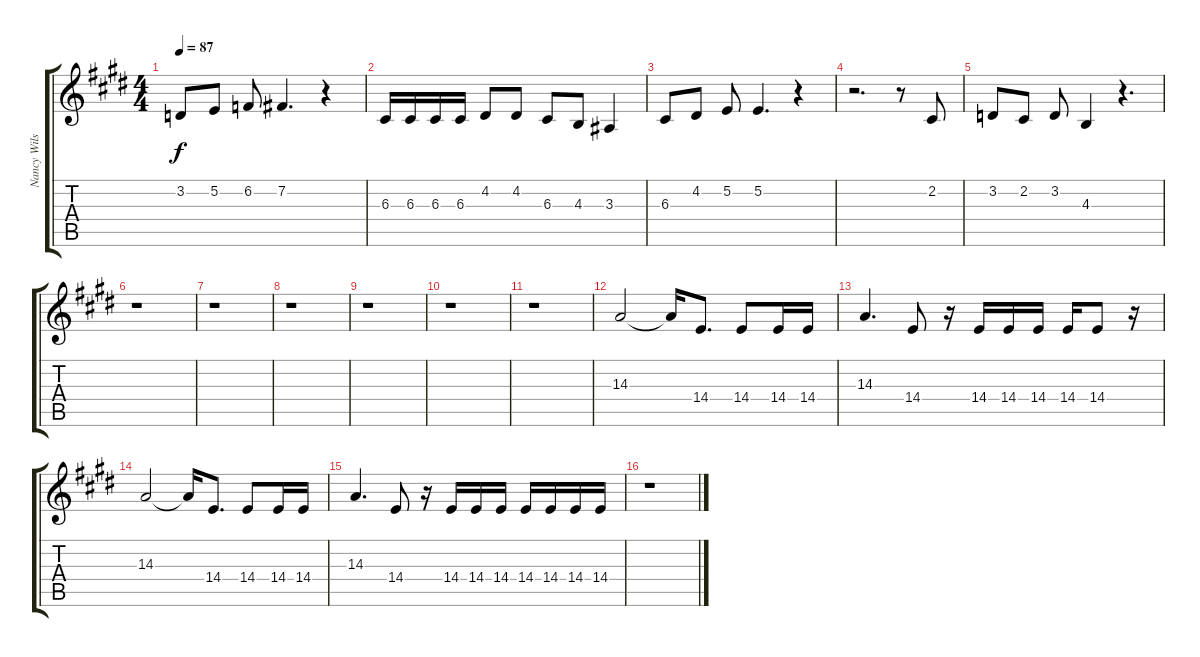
\track ("Nancy Wilson Vocals" "Nancy Wils") {instrument piccolo}
\staff {score tabs}
\tuning (E4 B3 G3 D3 A2 E2) {hide}
\ts (4 4)
\tempo 87
\clef g2
\ks e
3.2.8{dy f} 5.2.8 6.2.8 7.2.4{d} r.4 |
6.3.16 6.3.16 6.3.16 6.3.16 4.2.8 4.2.8 6.3.8 4.3.8 3.3.4 |
6.3.8 4.2.8 5.2.8 5.2.4{d} r.4 |
r.2{d} r.8 2.2.8 |
3.2.8 2.2.8 3.2.8 4.3.4 r.4{d} |
r.1 |
r.1 |
r.1 |
r.1 |
r.1 |
r.1 |
14.3.2 14.3{t}.16 14.4.8{d} 14.4.8 14.4.16 14.4.16 |
14.3.4{d} 14.4.8 r.16 14.4.16 14.4.16 14.4.16 14.4.16 14.4.8 r.16 |
14.3.2 14.3{t}.16 14.4.8{d} 14.4.8 14.4.16 14.4.16 |
14.3.4{d} 14.4.8 r.16 14.4.16 14.4.16 14.4.16 14.4.16 14.4.16 14.4.16 14.4.16 |
r.1
